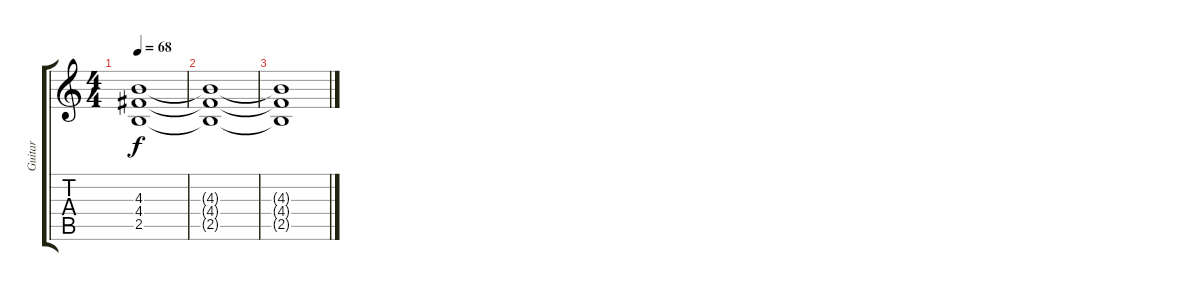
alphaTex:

\track ("Guitar " "Guitar ") {instrument distortionguitar}
\staff {score tabs}
\tuning (E4 B3 G3 D3 A2 E2) {hide}
\ts (4 4)
\tempo 68
\clef g2
\ks c
(4.3 4.4 2.5).1{dy f} |
(4.3{t} 4.4{t} 2.5{t}).1 |
(4.3{t} 4.4{t} 2.5{t}).1
